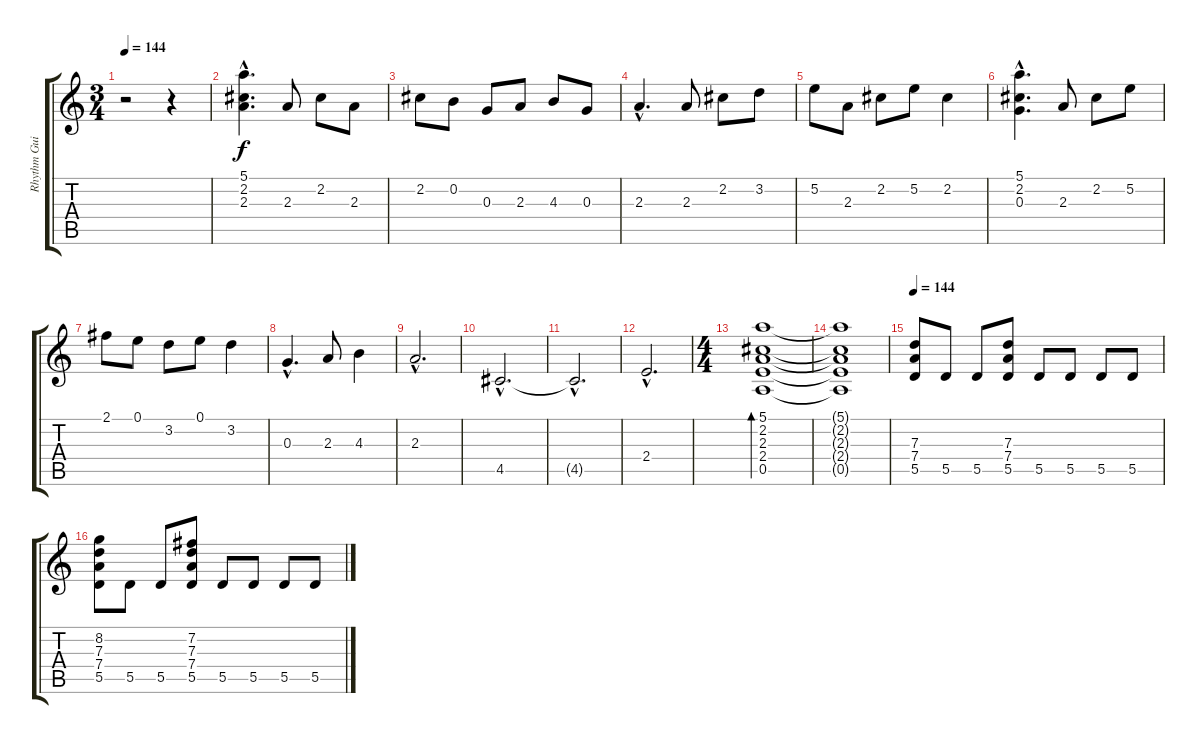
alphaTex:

\track ("Rhythm Guitar Right" "Rhythm Gui") {instrument distortionguitar}
\staff {score tabs}
\tuning (E4 B3 G3 D3 A2 E2) {hide}
\ts (3 4)
\tempo 144
\clef g2
\ks c
r.2{dy f} r.4 |
\section ("" "")
(5.1{hac} 2.2{hac} 2.3{hac}).4{d volume 11 balance 16 instrument acousticguitarsteel} 2.3.8 2.2.8 2.3.8 |
2.2.8 0.2.8 0.3.8 2.3.8 4.3.8 0.3.8 |
2.3{hac}.4{d} 2.3.8 2.2.8 3.2.8 |
5.2.8 2.3.8 2.2.8 5.2.8 2.2.4 |
(5.1{hac} 2.2{hac} 0.3{hac}).4{d} 2.3.8 2.2.8 5.2.8 |
2.1.8 0.1.8 3.2.8 0.1.8 3.2.4 |
0.3{hac}.4{d} 2.3.8 4.3.4 |
2.3{hac}.2{d} |
4.5{hac}.2{d} |
4.5{hac t}.2{d} |
2.4{hac}.2{d} |
\ts (4 4)
(5.1 2.2 2.3 2.4 0.5).1{bd 240} |
(5.1{t} 2.2{t} 2.3{t} 2.4{t} 0.5{t}).1 |
\section ("" "")
\tempo 144
(7.3 7.4 5.5).8{volume 11 balance 16 instrument distortionguitar} 5.5.8 5.5.8 (7.3 7.4 5.5).8 5.5.8 5.5.8 5.5.8 5.5.8 |
(8.2 7.3 7.4 5.5).8 5.5.8 5.5.8 (7.2 7.3 7.4 5.5).8 5.5.8 5.5.8 5.5.8 5.5.8
